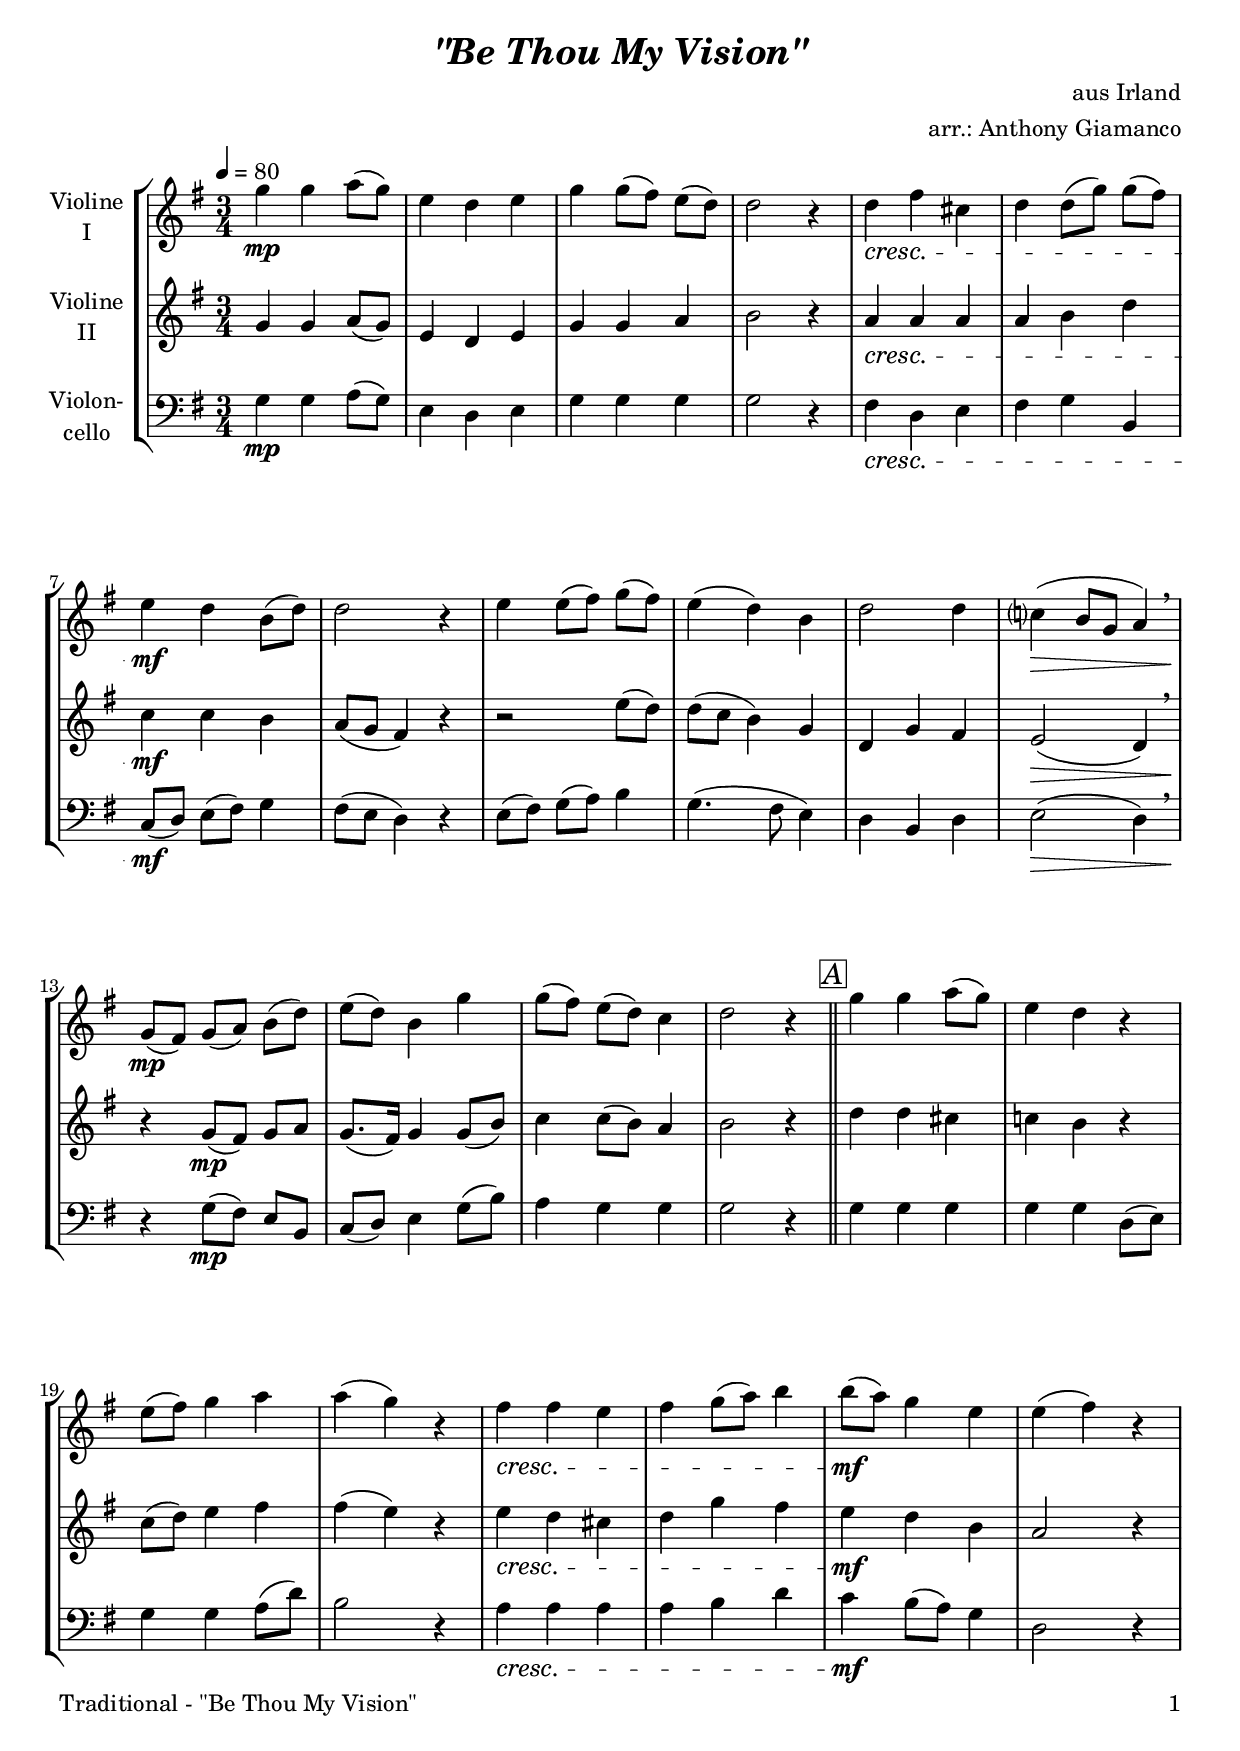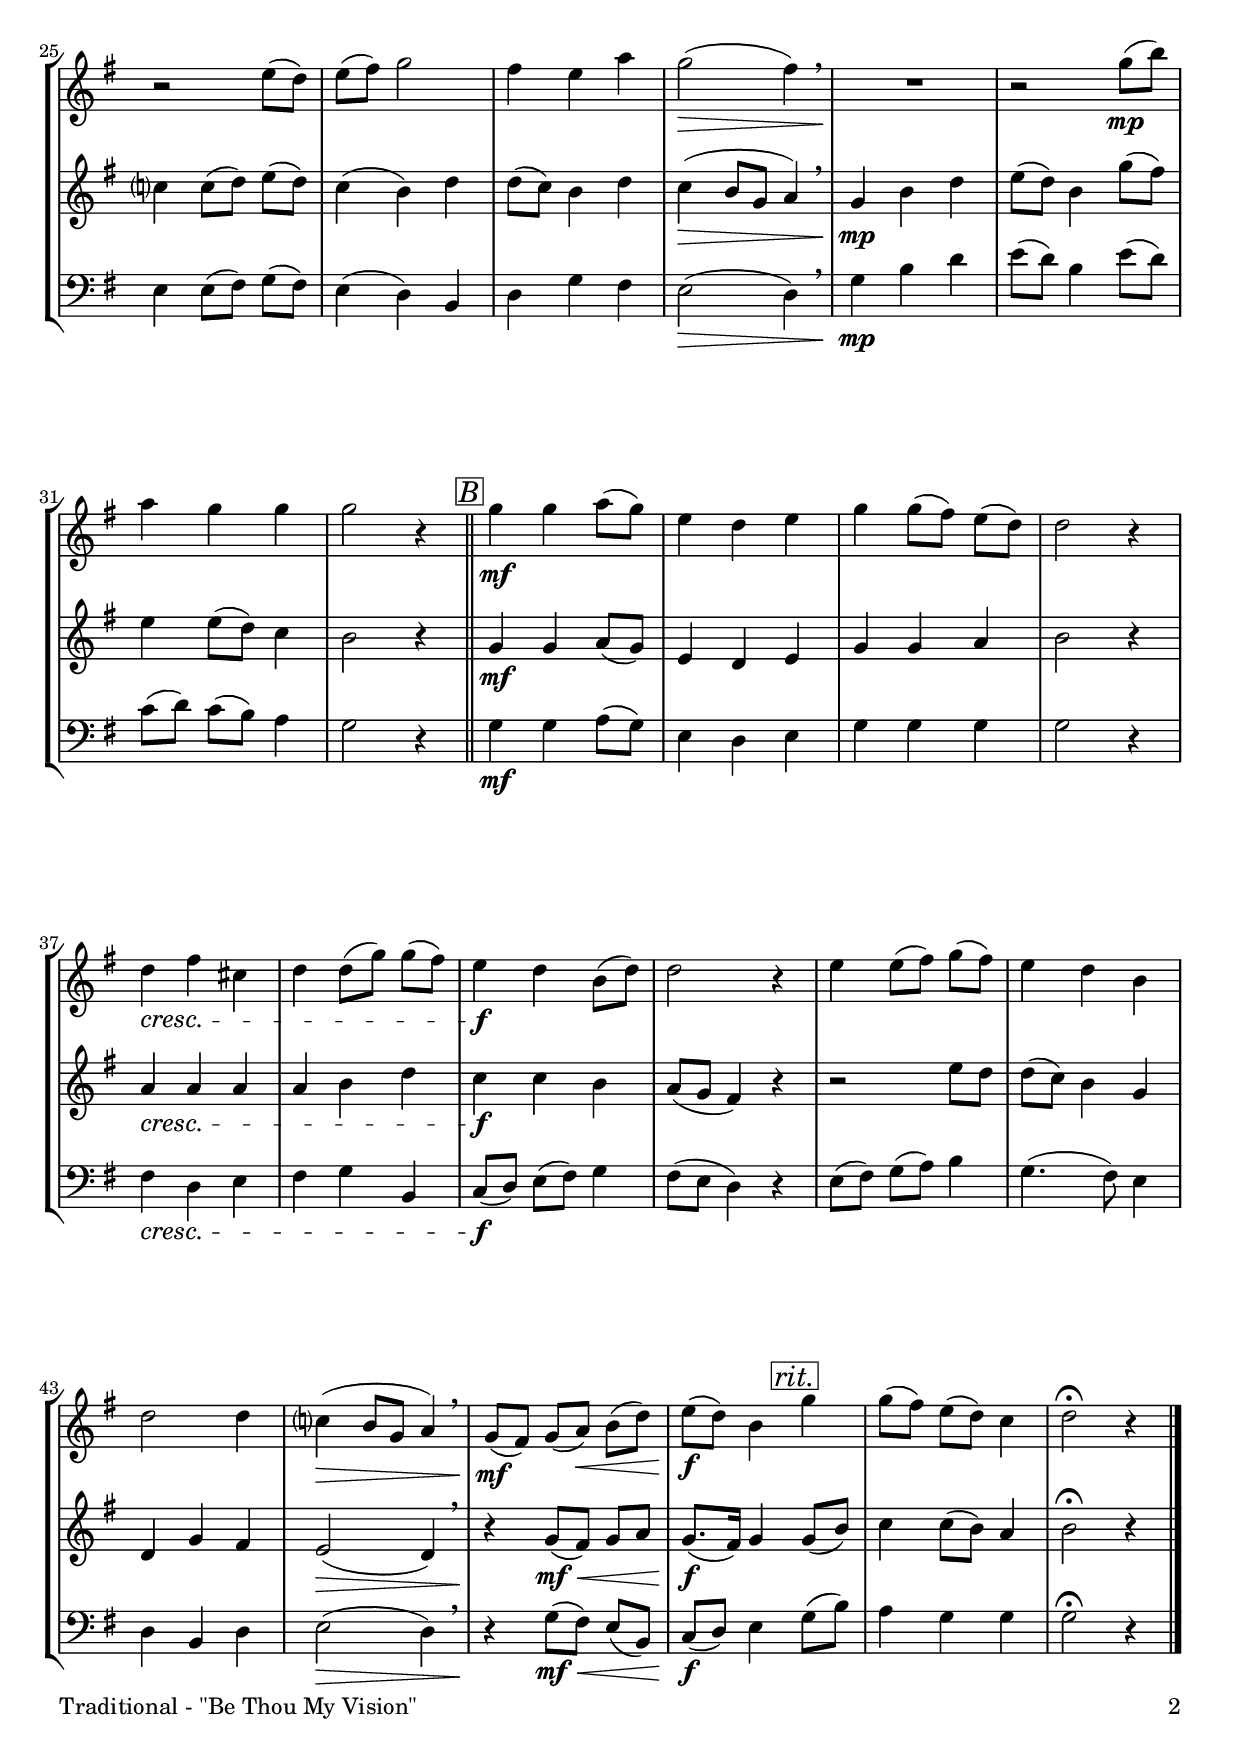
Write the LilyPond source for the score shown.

\version "2.24.4"
\include "deutsch.ly"
  
#(set-global-staff-size 20)

\header {
  title     = \markup \bold \italic "\"Be Thou My Vision\""
  composer  = "aus Irland"
  arranger  = "arr.: Anthony Giamanco"
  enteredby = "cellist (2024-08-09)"
%  piece     = ""
}

voiceconsts = {
  \key f \major
  \time 3/4
  \clef "treble"
%  \numericTimeSignature
  \compressEmptyMeasures
% Set default beaming for all staves
  \set Timing.beamExceptions = #'()
  \set Timing.baseMoment     = #(ly:make-moment 1 4)
  \set Timing.beatStructure  = #'(1 1 1)
  \tempo 4=80
}

mivl = "violin"
miva = "viola"
mivc = "cello"

boxa = { \bar "||" \mark \markup \box \italic "A" }
boxb = { \bar "||" \mark \markup \box \italic "B" }

rit = \mark \markup \box \italic "rit."

va = \relative c'' {
  \voiceconsts

  f4\mp f g8( f)
  d4 c d
  f f8( e) d( c)
  c2 r4
  c\cresc e h
  c c8( f) f( e)
  d4\mf c a8( c)
  c2 r4

  d d8( e) f( e)
  d4( c) a
  c2 c4
  b?(\decr a8 f g4) \breathe
  f8(\mp e) f( g) a( c)
  d( c) a4 f'
  f8( e) d( c) b4
  c2 r4 \boxa
  f f g8( f)

  d4 c r
  d8( e) f4 g
  g( f) r
  e\cresc e d
  e f8( g) a4
  a8(\mf g) f4 d
  d( e) r
  r2 d8( c)
  d( e) f2

  e4 d g
  f2(\decr e4) \breathe
  R2.\!
  r2 f8(\mp a)
  g4 f f
  f2 r4 \boxb
  f\mf f g8( f)
  d4 c d
  f f8( e) d( c)
  c2 r4

  c\cresc e h
  c c8( f) f( e)
  d4\f c a8( c)
  c2 r4
  d d8( e) f( e)
  d4 c a

  c2 c4
  b?(\decr a8 f g4) \breathe
  f8(\mf e) f( g)\< a( c)
  d(\!\f c) a4 \rit f'
  f8( e) d( c) b4
  c2\fermata r4 \bar "|."
}

vb = \relative c' {
  \voiceconsts

  f4 f g8( f)
  d4 c d
  f f g
  a2 r4
  g\cresc g g
  g a c
  b\mf b a
  g8( f e4) r

  r2 d'8( c)
  c( b a4) f
  c f e
  d2(\decr c4) \breathe
  r\! f8(\mp e) f g
  f8.( e16) f4 f8( a)
  b4 b8( a) g4
  a2 r4 \boxa
  c4 c h

  b! a r
  b8( c) d4 e
  e( d) r
  d\cresc c h
  c f e
  d\mf c a
  g2 r4
  b? b8( c) d( c)
  b4( a) c

  c8( b) a4 c
  b(\decr a8 f g4) \breathe
  f\mp a c
  d8( c) a4 f'8( e)
  d4 d8( c) b4
  a2 r4 \boxb
  f\mf f g8( f)
  d4 c d
  f f g
  a2 r4

  g\cresc g g
  g a c
  b\f b a
  g8( f e4) r
  r2 d'8 c
  c( b) a4 f

  c f e
  d2(\decr c4) \breathe
  r\! f8(\mf\< e) f g
  f8.(\!\f e16) f4 \rit f8( a)
  b4 b8( a) g4
  a2\fermata r4 \bar "|."
}

vc = \relative c {
  \voiceconsts
  \clef "bass"

  f4\mp f g8( f)
  d4 c d
  f f f
  f2 r4
  e\cresc c d
  e f a,
  b8(\mf c) d( e) f4
  e8( d c4) r

  d8( e) f( g) a4
  f4.( e8 d4)
  c a c
  d2(\decr c4) \breathe
  r\! f8(\mp e) d a
  b( c) d4 f8( a)
  g4 f f
  f2 r4 \boxa
  f f f

  f f c8( d)
  f4 f g8( c)
  a2 r4
  g\cresc g g
  g a c
  b\mf a8( g) f4
  c2 r4
  d d8( e) f( e)
  d4( c) a

  c f e
  d2(\decr c4) \breathe
  f\mp a c
  d8( c) a4 d8( c)
  b( c) b( a) g4
  f2 r4 \boxb
  f\mf f g8( f)
  d4 c d
  f f f
  f2 r4

  e\cresc c d
  e f a,
  b8(\f c) d( e) f4
  e8( d c4) r
  d8( e) f( g) a4
  f4.( e8) d4

  c a c
  d2(\decr c4) \breathe
  r\! f8(\mf\< e) d( a)
  b(\!\f c) d4 f8( a)
  g4 f f
  f2\fermata r4 \bar "|."
}


music = \new StaffGroup <<
      \new Staff {
	\set Staff.midiInstrument = \mivl
	\set Staff.instrumentName = \markup \center-column { "Violine" "I" }
	\transpose f g { \va }
      }

      \new Staff {
	\set Staff.midiInstrument = \mivl
	\set Staff.instrumentName = \markup \center-column { "Violine" "II" }
	\transpose f g { \vb }
      }

      \new Staff {
	\set Staff.midiInstrument = \mivc
	\set Staff.instrumentName = \markup \center-column { "Violon-" "cello" }
	\transpose f g { \vc }
      }
>>

\book {
  \paper {
    print-page-number = ##t
    print-first-page-number = ##t
    ragged-last-bottom = ##f
    oddHeaderMarkup = \markup \null
    evenHeaderMarkup = \markup \null
    oddFooterMarkup = \markup {
      \fill-line {
        \if \should-print-page-number
        "Traditional - \"Be Thou My Vision\"" \fromproperty #'page:page-number-string
      }
    }
    evenFooterMarkup = \oddFooterMarkup
  } \score {
    \music
    \layout {}
  }

  \score {
    \unfoldRepeats \music

    \midi {
      \context {
        \Score
      }
    }
  }
}
